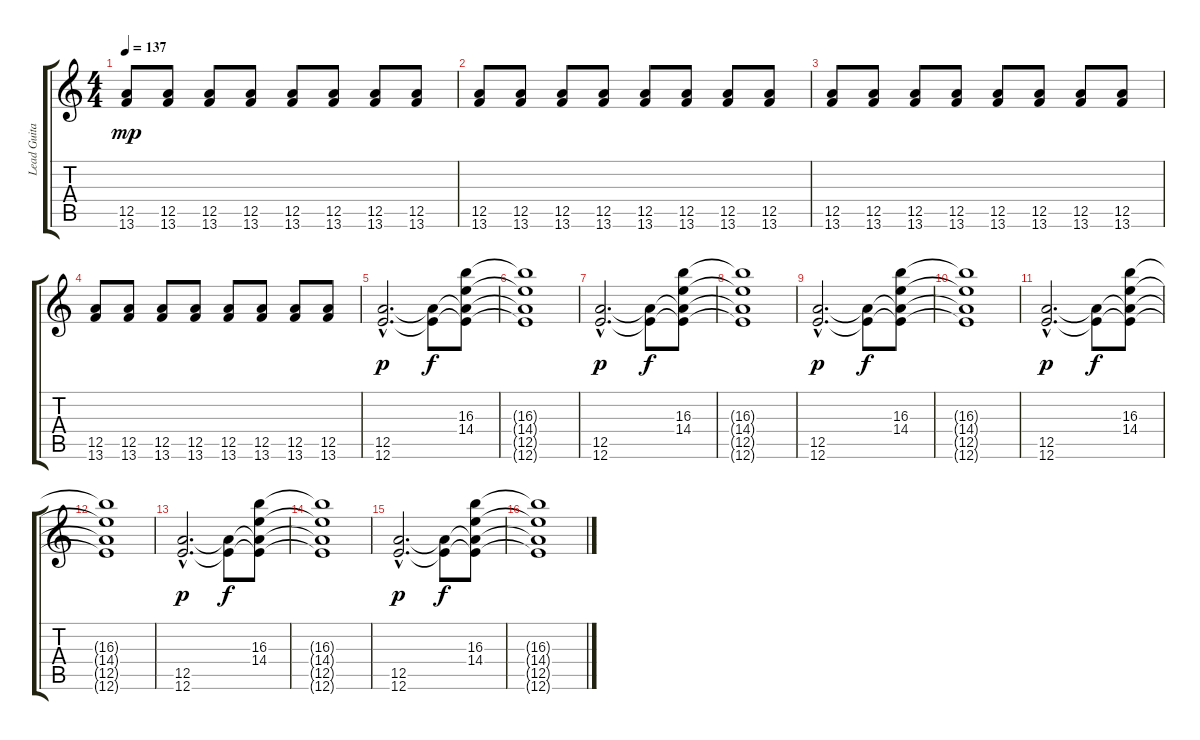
\track ("Lead Guitar (Chris)" "Lead Guita") {instrument electricguitarjazz}
\staff {score tabs}
\tuning (E4 B3 G3 D3 A2 E2) {hide}
\ts (4 4)
\tempo 137
\clef g2
\ks c
(12.5 13.6).8{dy mp volume 10} (12.5 13.6).8 (12.5 13.6).8 (12.5 13.6).8 (12.5 13.6).8 (12.5 13.6).8 (12.5 13.6).8 (12.5 13.6).8 |
(12.5 13.6).8 (12.5 13.6).8 (12.5 13.6).8 (12.5 13.6).8 (12.5 13.6).8 (12.5 13.6).8 (12.5 13.6).8 (12.5 13.6).8 |
(12.5 13.6).8 (12.5 13.6).8 (12.5 13.6).8 (12.5 13.6).8 (12.5 13.6).8 (12.5 13.6).8 (12.5 13.6).8 (12.5 13.6).8 |
(12.5 13.6).8 (12.5 13.6).8 (12.5 13.6).8 (12.5 13.6).8 (12.5 13.6).8 (12.5 13.6).8 (12.5 13.6).8 (12.5 13.6).8 |
(12.5{hac} 12.6{hac}).2{d dy p volume 10} (12.5{t} 12.6{t}).8{dy f} (16.3 14.4 12.5{t} 12.6{t}).8 |
(16.3{t} 14.4{t} 12.5{t} 12.6{t}).1 |
(12.5{hac} 12.6{hac}).2{d dy p} (12.5{t} 12.6{t}).8{dy f} (16.3 14.4 12.5{t} 12.6{t}).8 |
(16.3{t} 14.4{t} 12.5{t} 12.6{t}).1 |
(12.5{hac} 12.6{hac}).2{d dy p} (12.5{t} 12.6{t}).8{dy f} (16.3 14.4 12.5{t} 12.6{t}).8 |
(16.3{t} 14.4{t} 12.5{t} 12.6{t}).1 |
(12.5{hac} 12.6{hac}).2{d dy p} (12.5{t} 12.6{t}).8{dy f} (16.3 14.4 12.5{t} 12.6{t}).8 |
(16.3{t} 14.4{t} 12.5{t} 12.6{t}).1 |
(12.5{hac} 12.6{hac}).2{d dy p} (12.5{t} 12.6{t}).8{dy f} (16.3 14.4 12.5{t} 12.6{t}).8 |
(16.3{t} 14.4{t} 12.5{t} 12.6{t}).1 |
(12.5{hac} 12.6{hac}).2{d dy p} (12.5{t} 12.6{t}).8{dy f} (16.3 14.4 12.5{t} 12.6{t}).8 |
(16.3{t} 14.4{t} 12.5{t} 12.6{t}).1
